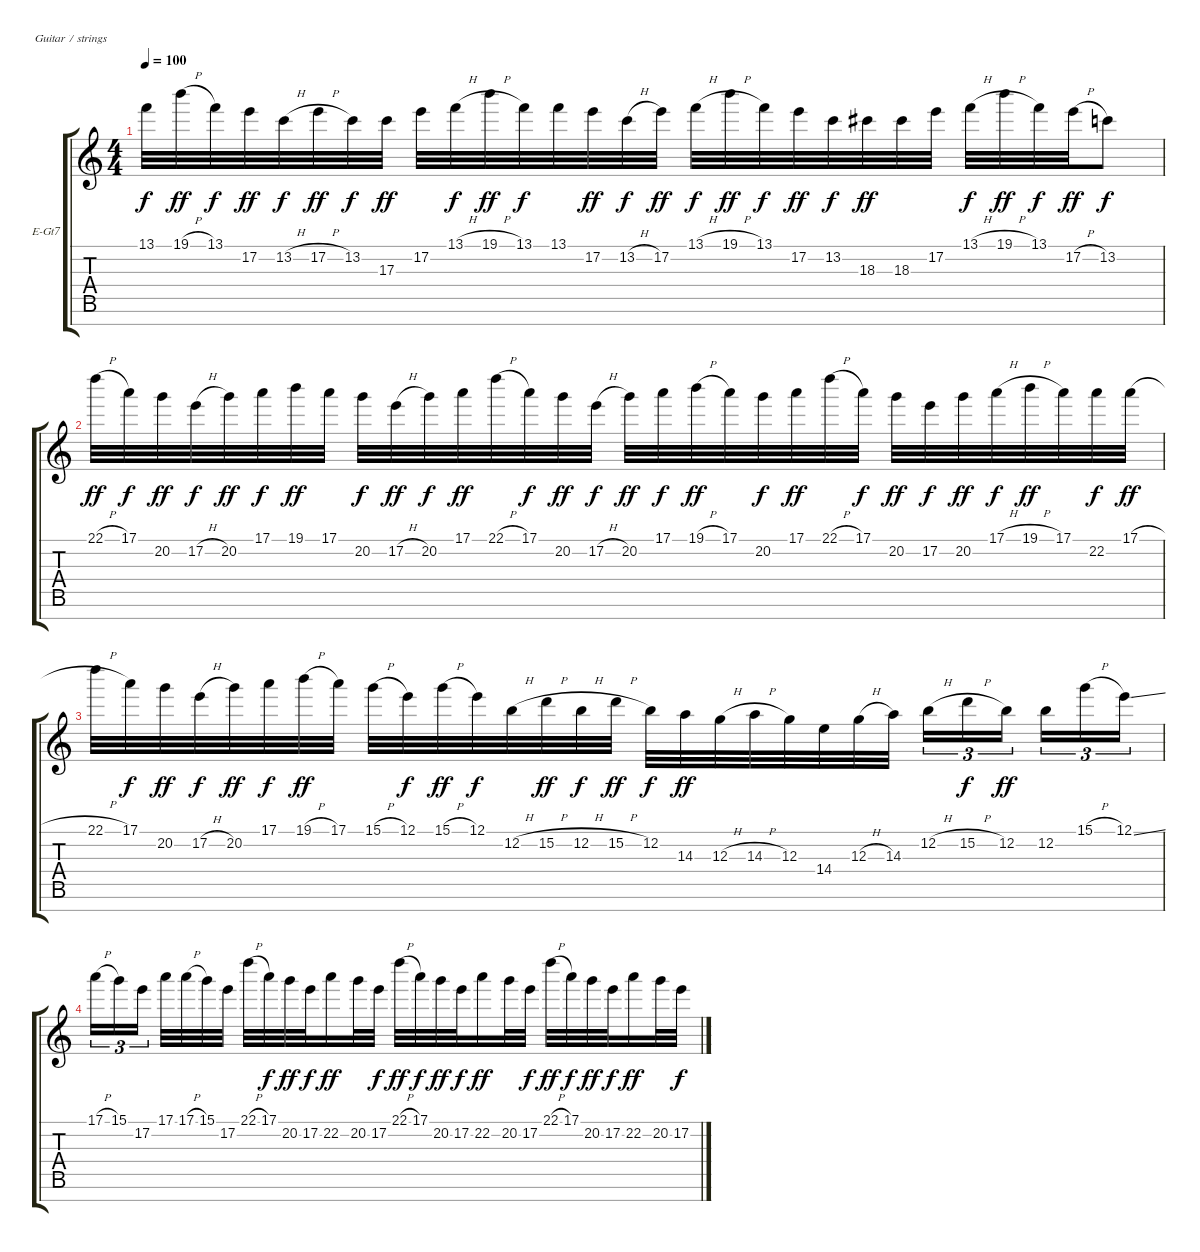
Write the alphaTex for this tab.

\defaultSystemsLayout 4
\bracketExtendMode groupsimilarinstruments
\firstSystemTrackNameOrientation horizontal
\otherSystemsTrackNameOrientation horizontal
\track ("Steve Vai" "E-Gt7") {instrument distortionguitar}
\staff {score tabs}
\tuning (E4 B3 G3 D3 A2 E2 B1)
\ts (4 4)
\tempo 100
\clef g2
\ks c
13.1.32{dy f} 19.1{h}.32{dy ff} 13.1.32{dy f} 17.2.32{dy ff} 13.2{h}.32{dy f} 17.2{h}.32{dy ff} 13.2.32{dy f} 17.3.32{dy ff} 17.2.32 13.1{h}.32{dy f} 19.1{h}.32{dy ff} 13.1.32{dy f} 13.1.32 17.2.32{dy ff} 13.2{h}.32{dy f} 17.2.32{dy ff} 13.1{h}.32{dy f} 19.1{h}.32{dy ff} 13.1.32{dy f} 17.2.32{dy ff} 13.2.32{dy f} 18.3.32{dy ff} 18.3.32 17.2.32 13.1{h}.32{dy f} 19.1{h}.32{dy ff} 13.1.32{dy f} 17.2{h}.32{dy ff} 13.2.8{dy f} |
22.1{h}.32{dy ff} 17.1.32{dy f} 20.2.32{dy ff} 17.2{h}.32{dy f} 20.2.32{dy ff} 17.1.32{dy f} 19.1.32{dy ff} 17.1.32 20.2.32{dy f} 17.2{h}.32{dy ff} 20.2.32{dy f} 17.1.32{dy ff} 22.1{h}.32 17.1.32{dy f} 20.2.32{dy ff} 17.2{h}.32{dy f} 20.2.32{dy ff} 17.1.32{dy f} 19.1{h}.32{dy ff} 17.1.32 20.2.32{dy f} 17.1.32{dy ff} 22.1{h}.32 17.1.32{dy f} 20.2.32{dy ff} 17.2.32{dy f} 20.2.32{dy ff} 17.1{h}.32{dy f} 19.1{h}.32{dy ff} 17.1.32 22.2.32{dy f} 17.1{h}.32{dy ff} |
22.1{h}.32 17.1.32{dy f} 20.2.32{dy ff} 17.2{h}.32{dy f} 20.2.32{dy ff} 17.1.32{dy f} 19.1{h}.32{dy ff} 17.1.32 15.1{h}.32 12.1.32{dy f} 15.1{h}.32{dy ff} 12.1.32{dy f} 12.2{h}.32 15.2{h}.32{dy ff} 12.2{h}.32{dy f} 15.2{h}.32{dy ff} 12.2.32{dy f} 14.3.32{dy ff} 12.3{h}.32 14.3{h}.32 12.3.32 14.4.32 12.3{h}.32 14.3.32 12.2{h}.16{tu (3 2)} 15.2{h}.16{tu (3 2) dy f} 12.2.16{tu (3 2) dy ff} 12.2.16{tu (3 2)} 15.1{h}.16{tu (3 2)} 12.1{ss}.16{tu (3 2)} |
17.1{h}.16{tu (3 2)} 15.1.16{tu (3 2)} 17.2.16{tu (3 2)} 17.1.32 17.1{h}.32 15.1.32 17.2.32 22.1{h}.32 17.1.32{dy f} 20.2.32{dy ff} 17.2.32{dy f} 22.2.16{dy ff} 20.2.32 17.2.32{dy f} 22.1{h}.32{dy ff} 17.1.32{dy f} 20.2.32{dy ff} 17.2.32{dy f} 22.2.16{dy ff} 20.2.32 17.2.32{dy f} 22.1{h}.32{dy ff} 17.1.32{dy f} 20.2.32{dy ff} 17.2.32{dy f} 22.2.16{dy ff} 20.2.32 17.2.32{dy f}
